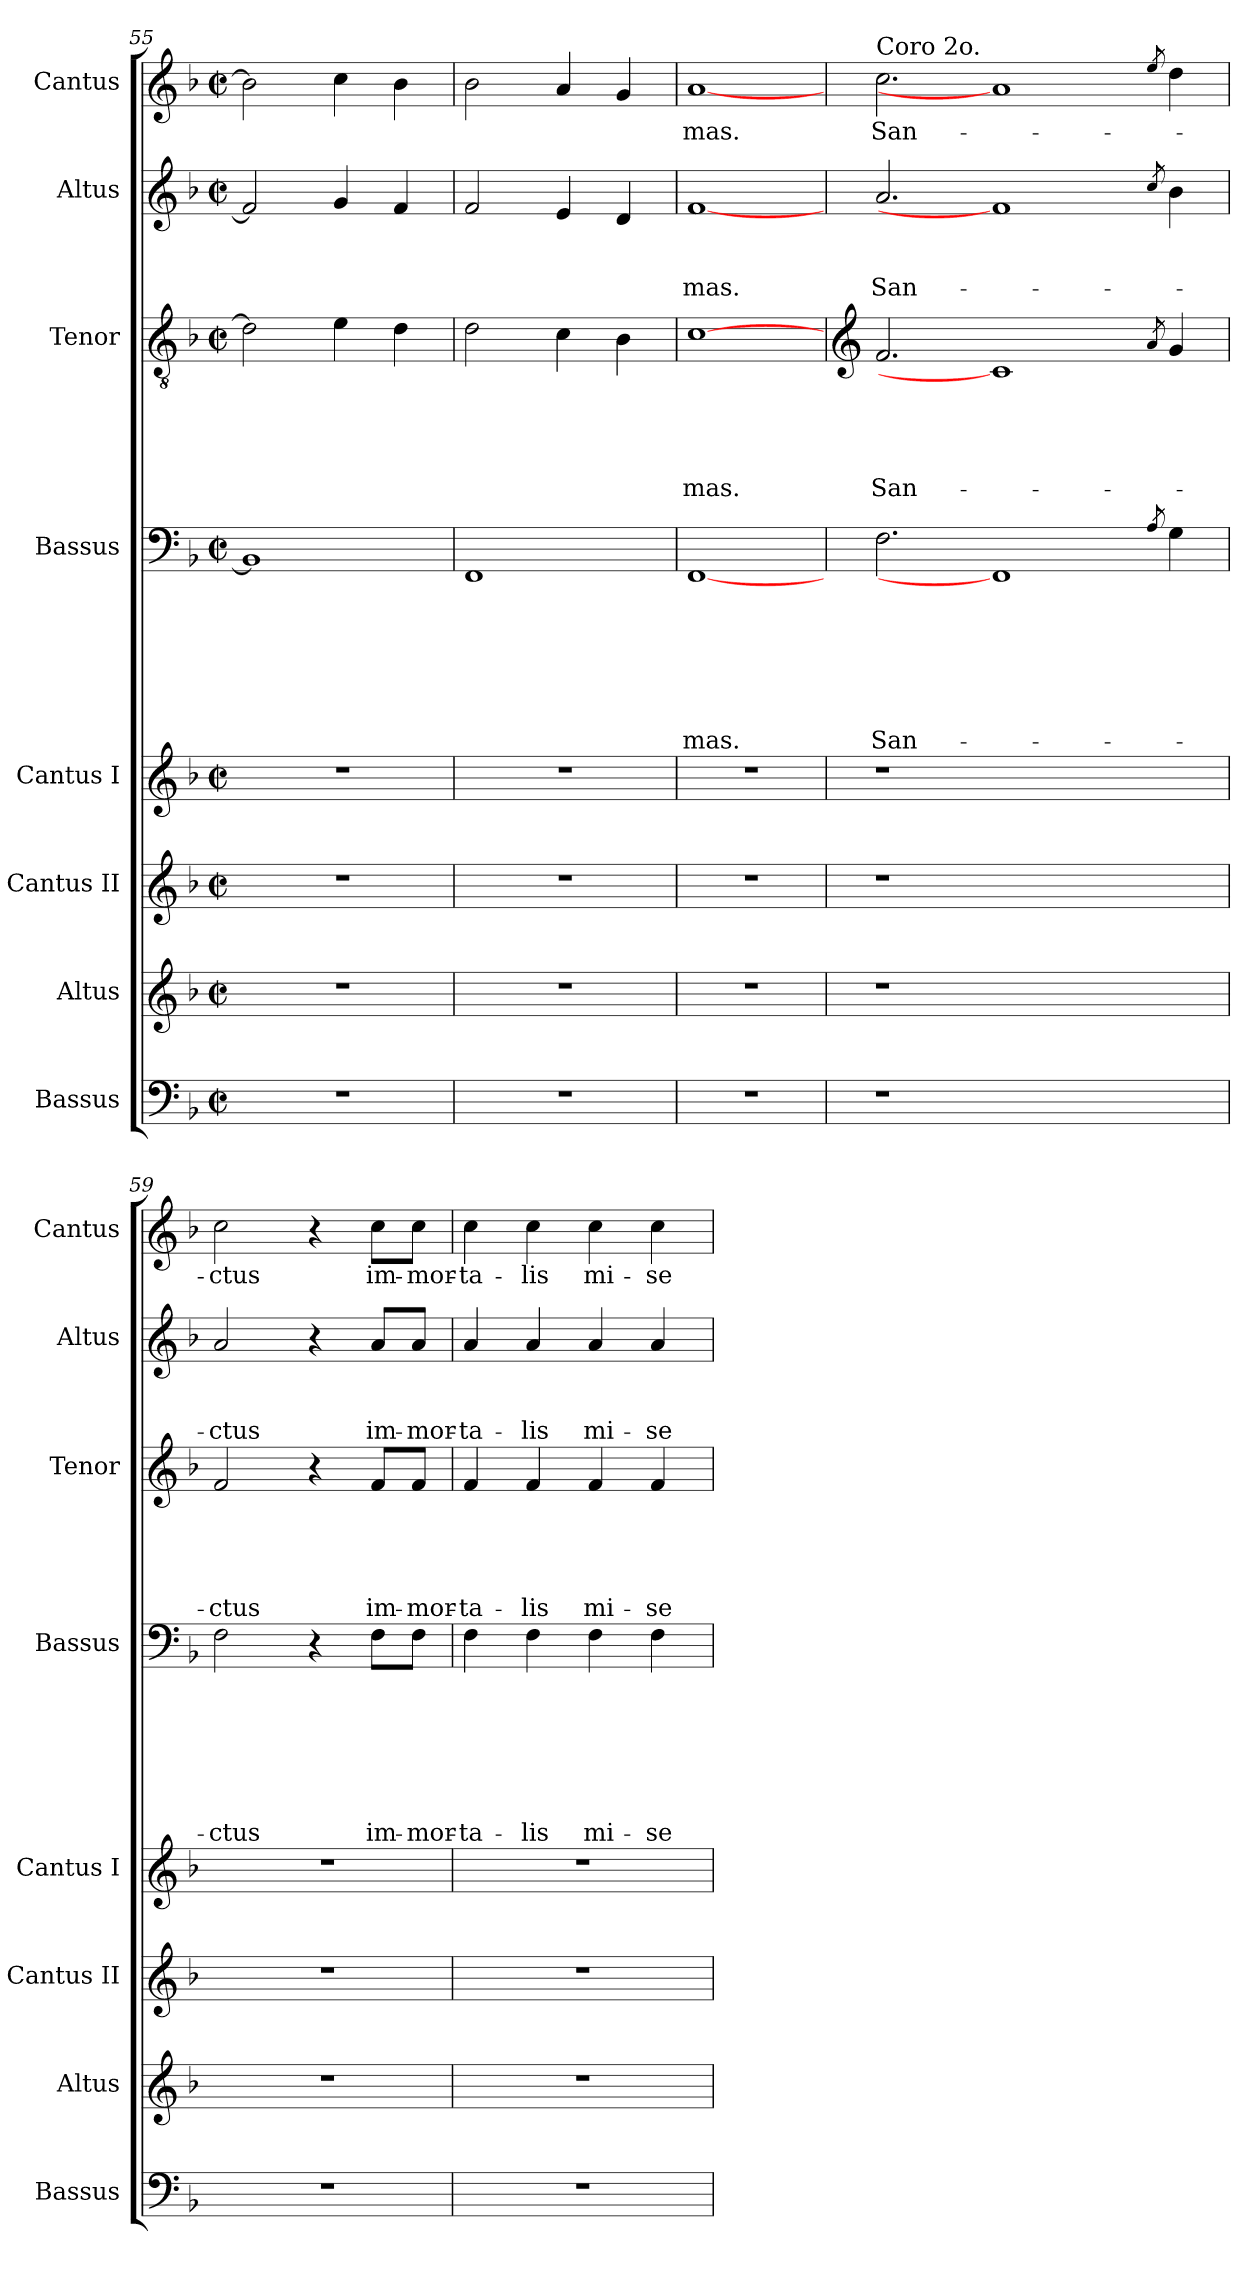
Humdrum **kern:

**kern	**kern	**kern	**kern	**kern	**text	**text	**text	**text	**text	**text	**text	**kern	**text	**text	**text	**text	**text	**kern	**text	**text	**text	**kern	**text
*part8	*part7	*part6	*part5	*part4	*part4	*part4	*part4	*part4	*part4	*part4	*part4	*part3	*part3	*part3	*part3	*part3	*part3	*part2	*part2	*part2	*part2	*part1	*part1
*staff8	*staff7	*staff6	*staff5	*staff4	*staff4	*staff4	*staff4	*staff4	*staff4	*staff4	*staff4	*staff3	*staff3	*staff3	*staff3	*staff3	*staff3	*staff2	*staff2	*staff2	*staff2	*staff1	*staff1
*I"Bassus	*I"Altus	*I"Cantus II	*I"Cantus I	*I"Bassus	*	*	*	*	*	*	*	*I"Tenor	*	*	*	*	*	*I"Altus	*	*	*	*I"Cantus	*
*I'Bassus	*I'Altus	*I'Cantus II	*I'Cantus I	*I'Bassus	*	*	*	*	*	*	*	*I'Tenor	*	*	*	*	*	*I'Altus	*	*	*	*I'Cantus	*
*clefF4	*clefG2	*clefG2	*clefG2	*clefF4	*	*	*	*	*	*	*	*clefGv2	*	*	*	*	*	*clefG2	*	*	*	*clefG2	*
*k[b-]	*k[b-]	*k[b-]	*k[b-]	*k[b-]	*	*	*	*	*	*	*	*k[b-]	*	*	*	*	*	*k[b-]	*	*	*	*k[b-]	*
*F:	*F:	*F:	*F:	*F:	*	*	*	*	*	*	*	*F:	*	*	*	*	*	*F:	*	*	*	*F:	*
*M2/2	*M2/2	*M2/2	*M2/2	*M2/2	*	*	*	*	*	*	*	*M2/2	*	*	*	*	*	*M2/2	*	*	*	*M2/2	*
*met(c|)	*met(c|)	*met(c|)	*met(c|)	*met(c|)	*	*	*	*	*	*	*	*met(c|)	*	*	*	*	*	*met(c|)	*	*	*	*met(c|)	*
=55	=55	=55	=55	=55	=55	=55	=55	=55	=55	=55	=55	=55	=55	=55	=55	=55	=55	=55	=55	=55	=55	=55	=55
1r	1r	1r	1r	1BB-]	.	.	.	.	.	.	.	2d\]	.	.	.	.	.	2f/]	.	.	.	2b-\]	.
.	.	.	.	.	.	.	.	.	.	.	.	4e\	.	.	.	.	.	4g/	.	.	.	4cc\	.
.	.	.	.	.	.	.	.	.	.	.	.	4d\	.	.	.	.	.	4f/	.	.	.	4b-\	.
=56	=56	=56	=56	=56	=56	=56	=56	=56	=56	=56	=56	=56	=56	=56	=56	=56	=56	=56	=56	=56	=56	=56	=56
1r	1r	1r	1r	1FF	.	.	.	.	.	.	.	2d\	.	.	.	.	.	2f/	.	.	.	2b-\	.
.	.	.	.	.	.	.	.	.	.	.	.	4c\	.	.	.	.	.	4e/	.	.	.	4a/	.
.	.	.	.	.	.	.	.	.	.	.	.	4B-\	.	.	.	.	.	4d/	.	.	.	4g/	.
=57	=57	=57	=57	=57	=57	=57	=57	=57	=57	=57	=57	=57	=57	=57	=57	=57	=57	=57	=57	=57	=57	=57	=57
!	!	!	!	!	!	!	!	!	!	!	!LO:LY:b	!	!	!	!	!	!LO:LY:b	!	!	!	!LO:LY:a	!	!LO:LY:b
1r	1r	1r	1r	[1FF	.	.	.	.	.	.	-mas.	[1c	.	.	.	.	-mas.	[1f	.	.	-mas.	[1a	-mas.
!!LO:LB:g=z
=58!	=58!	=58!	=58!	=58!	=58!	=58!	=58!	=58!	=58!	=58!	=58!	=58!	=58!	=58!	=58!	=58!	=58!	=58!	=58!	=58!	=58!	=58!	=58!
*	*	*	*	*	*	*	*	*	*	*	*	*clefG2	*	*	*	*	*	*	*	*	*	*	*
!	!	!	!	!	!	!	!	!	!	!	!	!	!	!	!	!	!	!	!	!	!	!LO:TX:a:t=Coro 2o.	!
!	!	!	!	!	!	!	!	!	!	!	!LO:LY:b	!	!	!	!	!	!LO:LY:b	!	!	!	!LO:LY:a	!	!LO:LY:b
1r	1r	1r	1r	2.F\	.	.	.	.	.	.	San-	2.f/	.	.	.	.	San-	2.a/	.	.	San-	2.cc\	San-
.	.	.	.	1FF]	.	.	.	.	.	.	.	1c]	.	.	.	.	.	1f]	.	.	.	1a]	.
1ryy	1ryy	1ryy	1ryy	.	.	.	.	.	.	.	.	.	.	.	.	.	.	.	.	.	.	.	.
.	.	.	.	8qA/	.	.	.	.	.	.	.	8qa/	.	.	.	.	.	8qcc/	.	.	.	8qee/	.
.	.	.	.	4G\	.	.	.	.	.	.	.	4g/	.	.	.	.	.	4b-\	.	.	.	4dd\	.
=59	=59	=59	=59	=59	=59	=59	=59	=59	=59	=59	=59	=59	=59	=59	=59	=59	=59	=59	=59	=59	=59	=59	=59
!	!	!	!	!	!	!	!	!	!	!	!LO:LY:b	!	!	!	!	!	!LO:LY:b	!	!	!	!LO:LY:a	!	!LO:LY:b
1r	1r	1r	1r	2F\	.	.	.	.	.	.	-ctus	2f/	.	.	.	.	-ctus	2a/	.	.	-ctus	2cc\	-ctus
.	.	.	.	4r	.	.	.	.	.	.	.	4r	.	.	.	.	.	4r	.	.	.	4r	.
!	!	!	!	!	!	!	!	!	!	!	!LO:LY:b	!	!	!	!	!	!LO:LY:b	!	!	!	!LO:LY:a	!	!LO:LY:b
.	.	.	.	8F\L	.	.	.	.	.	.	im-	8f/L	.	.	.	.	im-	8a/L	.	.	im-	8cc\L	im-
!	!	!	!	!	!	!	!	!	!	!	!LO:LY:b	!	!	!	!	!	!LO:LY:b	!	!	!	!LO:LY:a	!	!LO:LY:b
.	.	.	.	8F\J	.	.	.	.	.	.	-mor-	8f/J	.	.	.	.	-mor-	8a/J	.	.	-mor-	8cc\J	-mor-
=60	=60	=60	=60	=60	=60	=60	=60	=60	=60	=60	=60	=60	=60	=60	=60	=60	=60	=60	=60	=60	=60	=60	=60
!	!	!	!	!	!	!	!	!	!	!	!LO:LY:b	!	!	!	!	!	!LO:LY:b	!	!	!	!LO:LY:a	!	!LO:LY:b
1r	1r	1r	1r	4F\	.	.	.	.	.	.	-ta-	4f/	.	.	.	.	-ta-	4a/	.	.	-ta-	4cc\	-ta-
!	!	!	!	!	!	!	!	!	!	!	!LO:LY:b	!	!	!	!	!	!LO:LY:b	!	!	!	!LO:LY:a	!	!LO:LY:b
.	.	.	.	4F\	.	.	.	.	.	.	-lis	4f/	.	.	.	.	-lis	4a/	.	.	-lis	4cc\	-lis
!	!	!	!	!	!	!	!	!	!	!	!LO:LY:b	!	!	!	!	!	!LO:LY:b	!	!	!	!LO:LY:a	!	!LO:LY:b
.	.	.	.	4F\	.	.	.	.	.	.	mi-	4f/	.	.	.	.	mi-	4a/	.	.	mi-	4cc\	mi-
!	!	!	!	!	!	!	!	!	!	!	!LO:LY:b	!	!	!	!	!	!LO:LY:b	!	!	!	!LO:LY:a	!	!LO:LY:b
.	.	.	.	4F\	.	.	.	.	.	.	-se-	4f/	.	.	.	.	-se-	4a/	.	.	-se-	4cc\	-se-
=	=	=	=	=	=	=	=	=	=	=	=	=	=	=	=	=	=	=	=	=	=	=	=
*-	*-	*-	*-	*-	*-	*-	*-	*-	*-	*-	*-	*-	*-	*-	*-	*-	*-	*-	*-	*-	*-	*-	*-
